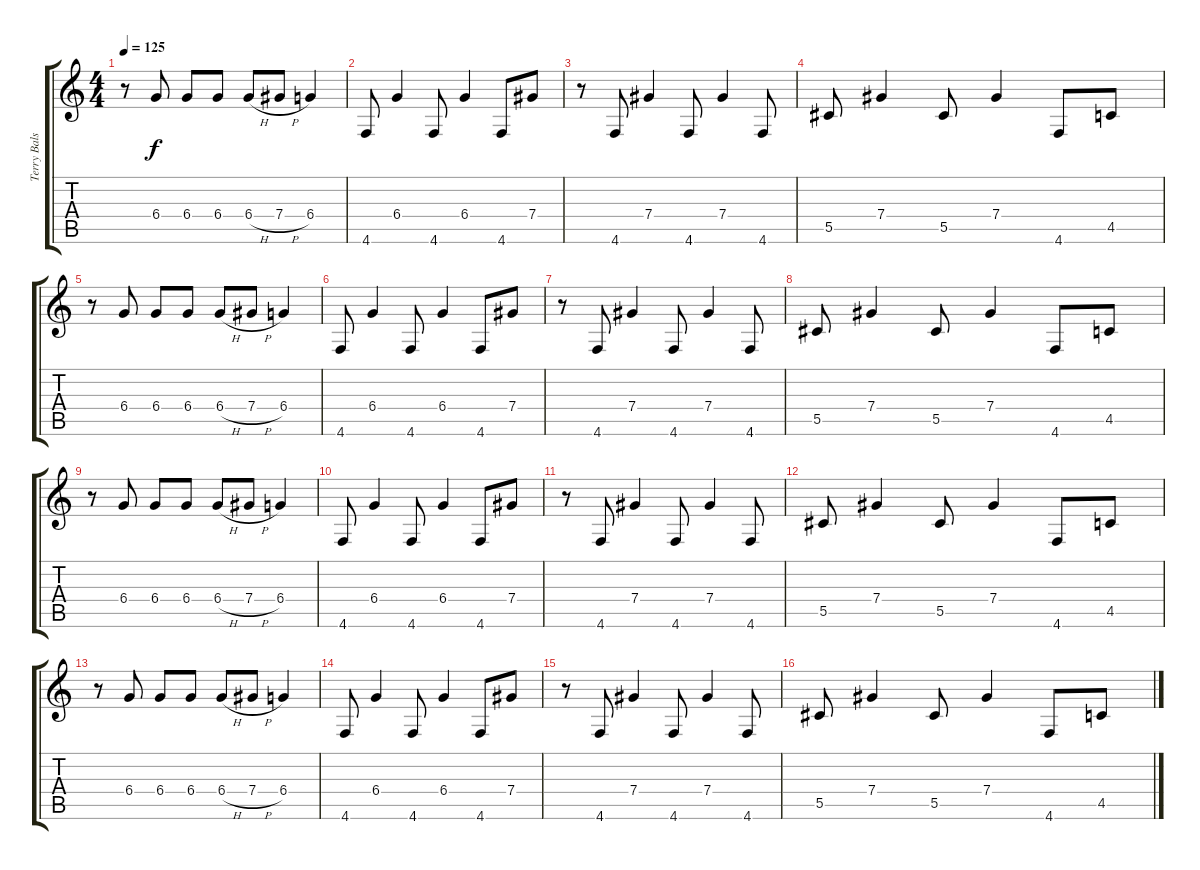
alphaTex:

\track ("Terry Balsamo" "Terry Bals") {instrument acousticguitarsteel}
\staff {score tabs}
\tuning (Eb4 Bb3 Gb3 Db3 Ab2 Db2) {hide}
\ts (4 4)
\tempo 125
\clef g2
\ks c
r.8{dy f} 6.4.8 6.4.8 6.4.8 6.4{h}.8 7.4{h}.8 6.4.4 |
4.6.8 6.4.4 4.6.8 6.4.4 4.6.8 7.4.8 |
r.8 4.6.8 7.4.4 4.6.8 7.4.4 4.6.8 |
5.5.8 7.4.4 5.5.8 7.4.4 4.6.8 4.5.8 |
r.8 6.4.8 6.4.8 6.4.8 6.4{h}.8 7.4{h}.8 6.4.4 |
4.6.8 6.4.4 4.6.8 6.4.4 4.6.8 7.4.8 |
r.8 4.6.8 7.4.4 4.6.8 7.4.4 4.6.8 |
5.5.8 7.4.4 5.5.8 7.4.4 4.6.8 4.5.8 |
r.8 6.4.8 6.4.8 6.4.8 6.4{h}.8 7.4{h}.8 6.4.4 |
4.6.8 6.4.4 4.6.8 6.4.4 4.6.8 7.4.8 |
r.8 4.6.8 7.4.4 4.6.8 7.4.4 4.6.8 |
5.5.8 7.4.4 5.5.8 7.4.4 4.6.8 4.5.8 |
r.8 6.4.8 6.4.8 6.4.8 6.4{h}.8 7.4{h}.8 6.4.4 |
4.6.8 6.4.4 4.6.8 6.4.4 4.6.8 7.4.8 |
r.8 4.6.8 7.4.4 4.6.8 7.4.4 4.6.8 |
5.5.8 7.4.4 5.5.8 7.4.4 4.6.8 4.5.8
